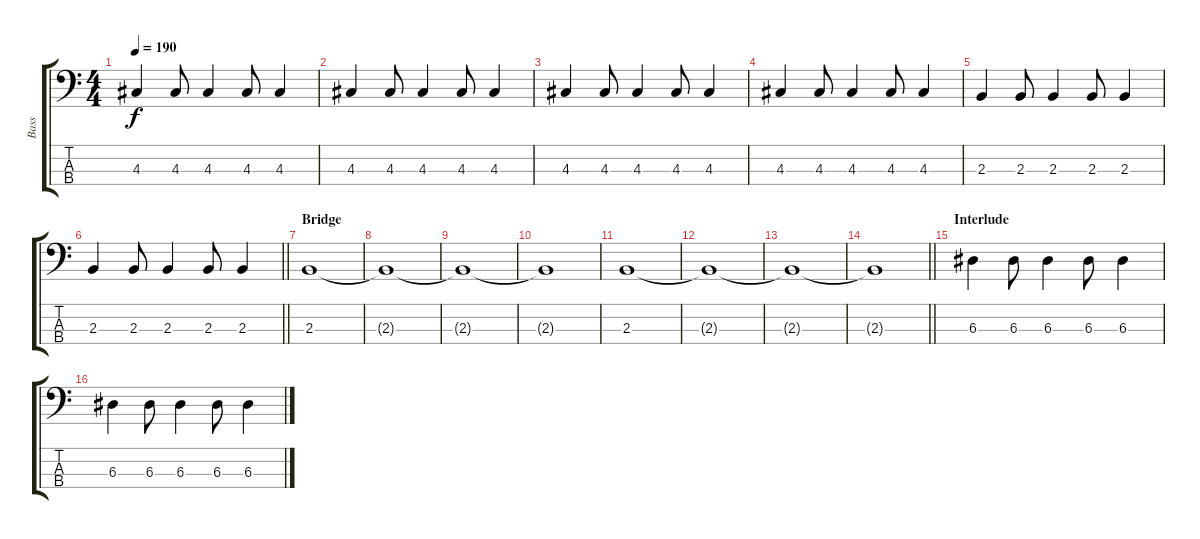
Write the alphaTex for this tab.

\track ("Bass" "Bass") {instrument electricbasspick}
\staff {score tabs}
\tuning (G2 D2 A1 E1) {hide}
\ts (4 4)
\tempo 190
\clef f4
\ks c
4.3.4{dy f} 4.3.8 4.3.4 4.3.8 4.3.4 |
4.3.4 4.3.8 4.3.4 4.3.8 4.3.4 |
4.3.4 4.3.8 4.3.4 4.3.8 4.3.4 |
4.3.4 4.3.8 4.3.4 4.3.8 4.3.4 |
2.3.4 2.3.8 2.3.4 2.3.8 2.3.4 |
\barLineRight lightlight
2.3.4 2.3.8 2.3.4 2.3.8 2.3.4 |
\section ("" "Bridge")
2.3.1 |
2.3{t}.1 |
2.3{t}.1 |
2.3{t}.1 |
2.3.1 |
2.3{t}.1 |
2.3{t}.1 |
\barLineRight lightlight
2.3{t}.1 |
\section ("" "Interlude")
6.3.4 6.3.8 6.3.4 6.3.8 6.3.4 |
6.3.4 6.3.8 6.3.4 6.3.8 6.3.4
